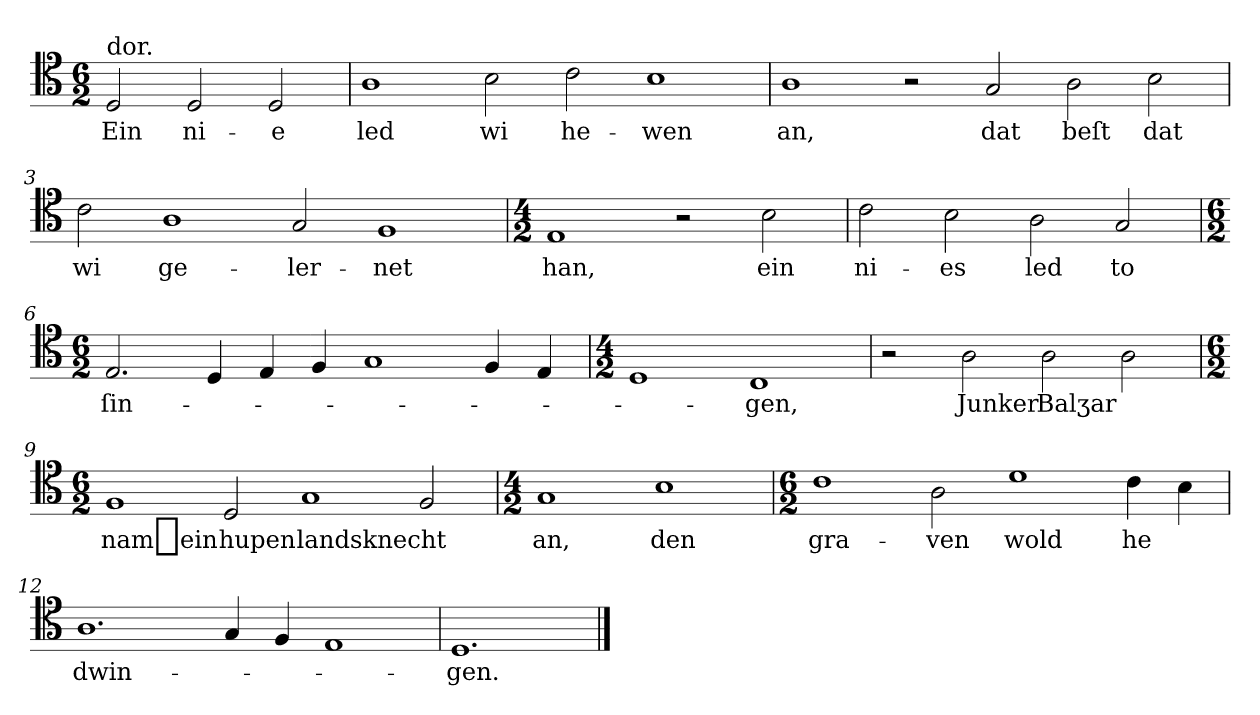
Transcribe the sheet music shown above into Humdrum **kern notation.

**kern	**text
*part1	*part1
*staff1	*staff1
*clefC4	*
*k[]	*
*D:dor	*
*M6/2	*
=	=
!LO:TX:a:t=dor.	!
2D	Ein
2D	ni-
2D	-e
=1	=1
1A	led
2B	wi
2c	he-
1B	-wen
=2	=2
1A	an,
2r	.
2G	dat
2A	beſt
2B	dat
=3	=3
2c	wi
1A	ge-
2G	-ler-
1F	-net
=4	=4
*M4/2	*
1E	han,
2r	.
2B	ein
=5	=5
2c	ni-
2B	-es
2A	led
2G	to
=6	=6
*M6/2	*
2.E	ſin-
4D	.
4E	.
4F	.
1G	.
4F	.
4E	.
=7	=7
*M4/2	*
1D	.
1C	-gen,
=8	=8
2r	.
2A	Junker
2A	Balʒar
2A	.
=9	=9
*M6/2	*
1F	nam_ein
2D	hupen
1G	landsknecht
2F	.
=10	=10
*M4/2	*
1G	an,
1B	den
=11	=11
*M6/2	*
1c	gra-
2A	-ven
1d	wold
4c	he
4B	.
=12	=12
1.A	dwin-
4G	.
4F	.
1E	.
=13	=13
1.D/	-gen.
==	==
*-	*-
